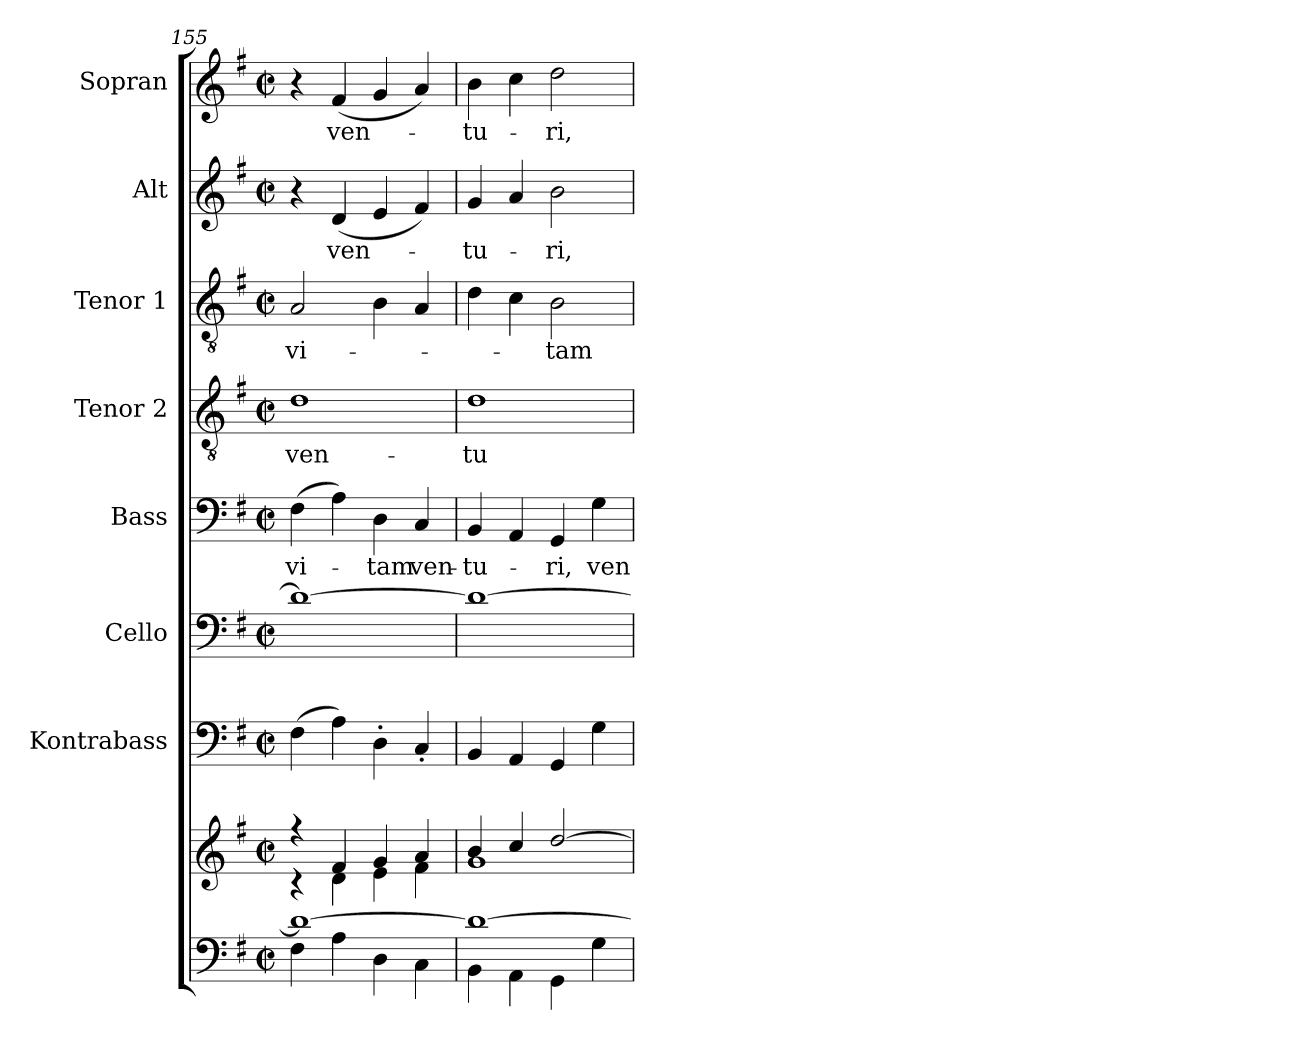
**kern	**kern	**kern	**kern	**kern	**text	**kern	**text	**kern	**text	**kern	**text	**kern	**text
*part8	*part8	*part7	*part6	*part5	*part5	*part4	*part4	*part3	*part3	*part2	*part2	*part1	*part1
*staff9	*staff8	*staff7	*staff6	*staff5	*staff5	*staff4	*staff4	*staff3	*staff3	*staff2	*staff2	*staff1	*staff1
*	*	*I"Kontrabass	*I"Cello	*I"Bass	*	*I"Tenor 2	*	*I"Tenor 1	*	*I"Alt	*	*I"Sopran	*
*	*	*I'Kb.	*	*I'B.	*	*I'T. 2	*	*I'T. 1	*	*I'A.	*	*I'S.	*
*clefF4	*clefG2	*clefF4	*clefF4	*clefF4	*	*clefGv2	*	*clefGv2	*	*clefG2	*	*clefG2	*
*	*	*ITrd7c12	*	*	*	*	*	*	*	*	*	*	*
*k[f#]	*k[f#]	*k[f#]	*k[f#]	*k[f#]	*	*k[f#]	*	*k[f#]	*	*k[f#]	*	*k[f#]	*
*G:	*G:	*G:	*G:	*G:	*	*G:	*	*G:	*	*G:	*	*G:	*
*M2/2	*M2/2	*M2/2	*M2/2	*M2/2	*	*M2/2	*	*M2/2	*	*M2/2	*	*M2/2	*
*met(c|)	*met(c|)	*met(c|)	*met(c|)	*met(c|)	*	*met(c|)	*	*met(c|)	*	*met(c|)	*	*met(c|)	*
=155	=155	=155	=155	=155	=155	=155	=155	=155	=155	=155	=155	=155	=155
*^	*^	*	*	*	*	*	*	*	*	*	*	*	*
!	!	!	!	!	!	!	!LO:LY:b	!	!LO:LY:b	!	!LO:LY:b	!	!	!	!
1d_	4F#\	4r	4r	(>4FF#\	1d_	(>4F#\	vi-	1d	ven-	2A/	vi-	4r	.	4r	.
!	!	!	!	!	!	!	!	!	!	!	!	!	!LO:LY:b	!	!LO:LY:b
.	4A\	4f#/	4d\	4AA\)	.	4A\)	.	.	.	.	.	(<4d/	ven-	(<4f#/	ven-
!	!	!	!	!	!	!	!LO:LY:b	!	!	!	!	!	!	!	!
.	4D\	4g/	4e\	4DD'>\	.	4D\	-tam	.	.	4B\	.	4e/	.	4g/	.
!	!	!	!	!	!	!	!LO:LY:b	!	!	!	!	!	!	!	!
.	4C\	4a/	4f#\	4CC'</	.	4C/	ven-	.	.	4A/	.	4f#/)	.	4a/)	.
=156	=156	=156	=156	=156	=156	=156	=156	=156	=156	=156	=156	=156	=156	=156	=156
!	!	!	!	!	!	!	!LO:LY:b	!	!LO:LY:b	!	!	!	!LO:LY:b	!	!LO:LY:b
1d_	4BB\	4b/	1g	4BBB/	1d_	4BB/	-tu-	1d	-tu-	4d\	.	4g/	-tu-	4b\	-tu-
.	4AA\	4cc/	.	4AAA/	.	4AA/	.	.	.	4c\	.	4a/	.	4cc\	.
!	!	!	!	!	!	!	!LO:LY:b	!	!	!	!LO:LY:b	!	!LO:LY:b	!	!LO:LY:b
.	4GG\	[>2dd/	.	4GGG/	.	4GG/	-ri,	.	.	2B\	-tam	2b\	-ri,	2dd\	-ri,
!	!	!	!	!	!	!	!LO:LY:b	!	!	!	!	!	!	!	!
.	4G\	.	.	4GG\	.	4G\	ven-	.	.	.	.	.	.	.	.
*v	*v	*	*	*	*	*	*	*	*	*	*	*	*	*	*
*	*v	*v	*	*	*	*	*	*	*	*	*	*	*	*
=	=	=	=	=	=	=	=	=	=	=	=	=	=
*-	*-	*-	*-	*-	*-	*-	*-	*-	*-	*-	*-	*-	*-
